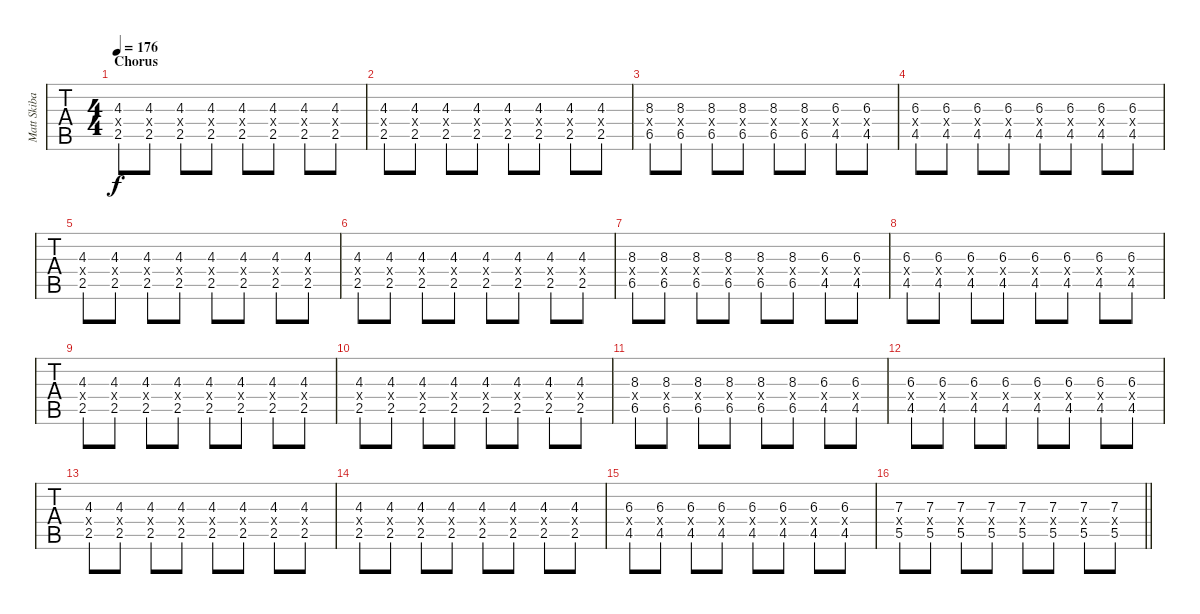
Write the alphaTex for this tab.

\track ("Matt Skiba - Guitar One - Right Channel" "Matt Skiba") {instrument distortionguitar}
\staff {tabs}
\tuning (E4 B3 G3 D3 A2 E2) {hide}
\ts (4 4)
\section ("" "Chorus")
\tempo 176
\clef g2
\ks b
(4.3 2.4{x} 2.5).8{dy f volume 8 balance 8} (4.3 2.4{x} 2.5).8 (4.3 2.4{x} 2.5).8 (4.3 2.4{x} 2.5).8 (4.3 2.4{x} 2.5).8 (4.3 2.4{x} 2.5).8 (4.3 2.4{x} 2.5).8 (4.3 2.4{x} 2.5).8 |
(4.3 2.4{x} 2.5).8 (4.3 2.4{x} 2.5).8 (4.3 2.4{x} 2.5).8 (4.3 2.4{x} 2.5).8 (4.3 2.4{x} 2.5).8 (4.3 2.4{x} 2.5).8 (4.3 2.4{x} 2.5).8 (4.3 2.4{x} 2.5).8 |
(8.3 6.4{x} 6.5).8 (8.3 6.4{x} 6.5).8 (8.3 6.4{x} 6.5).8 (8.3 6.4{x} 6.5).8 (8.3 6.4{x} 6.5).8 (8.3 6.4{x} 6.5).8 (6.3 4.4{x} 4.5).8 (6.3 4.4{x} 4.5).8 |
(6.3 4.4{x} 4.5).8 (6.3 4.4{x} 4.5).8 (6.3 4.4{x} 4.5).8 (6.3 4.4{x} 4.5).8 (6.3 4.4{x} 4.5).8 (6.3 4.4{x} 4.5).8 (6.3 4.4{x} 4.5).8 (6.3 4.4{x} 4.5).8 |
(4.3 2.4{x} 2.5).8 (4.3 2.4{x} 2.5).8 (4.3 2.4{x} 2.5).8 (4.3 2.4{x} 2.5).8 (4.3 2.4{x} 2.5).8 (4.3 2.4{x} 2.5).8 (4.3 2.4{x} 2.5).8 (4.3 2.4{x} 2.5).8 |
(4.3 2.4{x} 2.5).8 (4.3 2.4{x} 2.5).8 (4.3 2.4{x} 2.5).8 (4.3 2.4{x} 2.5).8 (4.3 2.4{x} 2.5).8 (4.3 2.4{x} 2.5).8 (4.3 2.4{x} 2.5).8 (4.3 2.4{x} 2.5).8 |
(8.3 6.4{x} 6.5).8 (8.3 6.4{x} 6.5).8 (8.3 6.4{x} 6.5).8 (8.3 6.4{x} 6.5).8 (8.3 6.4{x} 6.5).8 (8.3 6.4{x} 6.5).8 (6.3 4.4{x} 4.5).8 (6.3 4.4{x} 4.5).8 |
(6.3 4.4{x} 4.5).8 (6.3 4.4{x} 4.5).8 (6.3 4.4{x} 4.5).8 (6.3 4.4{x} 4.5).8 (6.3 4.4{x} 4.5).8 (6.3 4.4{x} 4.5).8 (6.3 4.4{x} 4.5).8 (6.3 4.4{x} 4.5).8 |
(4.3 2.4{x} 2.5).8 (4.3 2.4{x} 2.5).8 (4.3 2.4{x} 2.5).8 (4.3 2.4{x} 2.5).8 (4.3 2.4{x} 2.5).8 (4.3 2.4{x} 2.5).8 (4.3 2.4{x} 2.5).8 (4.3 2.4{x} 2.5).8 |
(4.3 2.4{x} 2.5).8 (4.3 2.4{x} 2.5).8 (4.3 2.4{x} 2.5).8 (4.3 2.4{x} 2.5).8 (4.3 2.4{x} 2.5).8 (4.3 2.4{x} 2.5).8 (4.3 2.4{x} 2.5).8 (4.3 2.4{x} 2.5).8 |
(8.3 6.4{x} 6.5).8 (8.3 6.4{x} 6.5).8 (8.3 6.4{x} 6.5).8 (8.3 6.4{x} 6.5).8 (8.3 6.4{x} 6.5).8 (8.3 6.4{x} 6.5).8 (6.3 4.4{x} 4.5).8 (6.3 4.4{x} 4.5).8 |
(6.3 4.4{x} 4.5).8 (6.3 4.4{x} 4.5).8 (6.3 4.4{x} 4.5).8 (6.3 4.4{x} 4.5).8 (6.3 4.4{x} 4.5).8 (6.3 4.4{x} 4.5).8 (6.3 4.4{x} 4.5).8 (6.3 4.4{x} 4.5).8 |
(4.3 2.4{x} 2.5).8 (4.3 2.4{x} 2.5).8 (4.3 2.4{x} 2.5).8 (4.3 2.4{x} 2.5).8 (4.3 2.4{x} 2.5).8 (4.3 2.4{x} 2.5).8 (4.3 2.4{x} 2.5).8 (4.3 2.4{x} 2.5).8 |
(4.3 2.4{x} 2.5).8 (4.3 2.4{x} 2.5).8 (4.3 2.4{x} 2.5).8 (4.3 2.4{x} 2.5).8 (4.3 2.4{x} 2.5).8 (4.3 2.4{x} 2.5).8 (4.3 2.4{x} 2.5).8 (4.3 2.4{x} 2.5).8 |
(6.3 4.4{x} 4.5).8 (6.3 4.4{x} 4.5).8 (6.3 4.4{x} 4.5).8 (6.3 4.4{x} 4.5).8 (6.3 4.4{x} 4.5).8 (6.3 4.4{x} 4.5).8 (6.3 4.4{x} 4.5).8 (6.3 4.4{x} 4.5).8 |
\barLineRight lightlight
(7.3 4.4{x} 5.5).8 (7.3 4.4{x} 5.5).8 (7.3 4.4{x} 5.5).8 (7.3 4.4{x} 5.5).8 (7.3 4.4{x} 5.5).8 (7.3 4.4{x} 5.5).8 (7.3 4.4{x} 5.5).8 (7.3 4.4{x} 5.5).8
